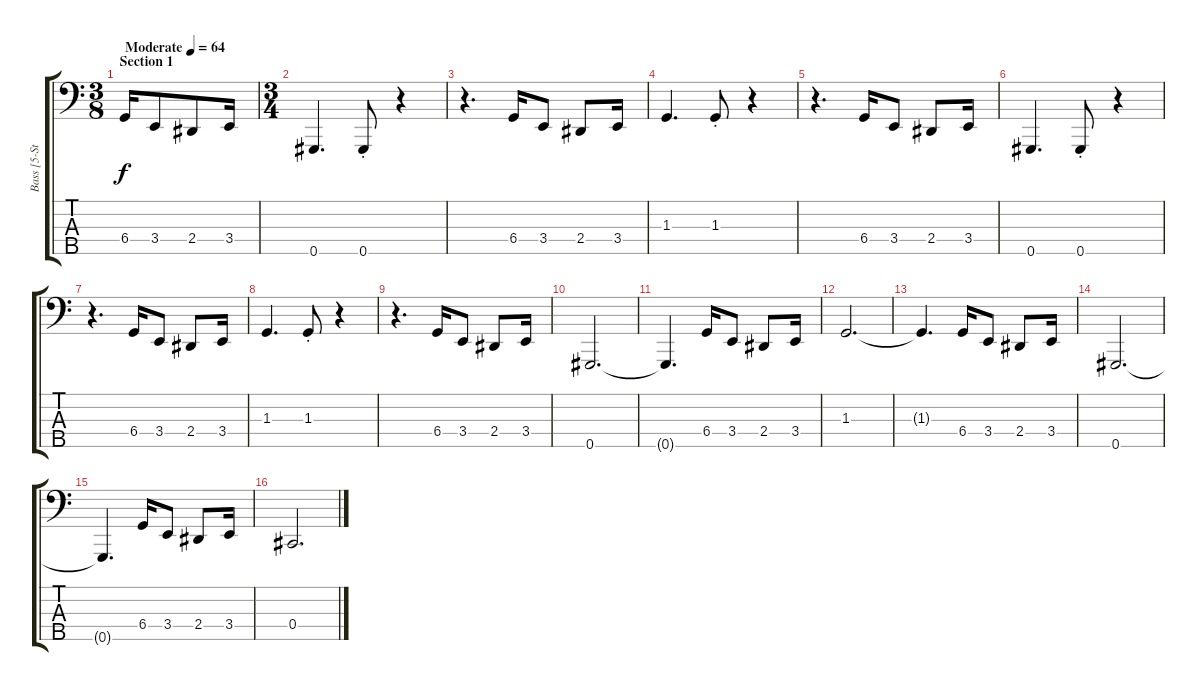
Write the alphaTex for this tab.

\track ("Bass [5-String]" "Bass [5-St") {instrument electricbasspick}
\staff {score tabs}
\tuning (E2 B1 Gb1 Db1 Ab0) {hide}
\ts (3 8)
\section ("" "Section 1")
\tempo (64 "Moderate")
\clef f4
\ks c
6.4.16{dy f instrument electricbasspick} 3.4.8 2.4.8 3.4.16 |
\ts (3 4)
0.5.4{d} 0.5{st}.8 r.4 |
r.4{d} 6.4.16 3.4.8 2.4.8 3.4.16 |
1.3.4{d} 1.3{st}.8 r.4 |
r.4{d} 6.4.16 3.4.8 2.4.8 3.4.16 |
0.5.4{d} 0.5{st}.8 r.4 |
r.4{d} 6.4.16 3.4.8 2.4.8 3.4.16 |
1.3.4{d} 1.3{st}.8 r.4 |
r.4{d} 6.4.16 3.4.8 2.4.8 3.4.16 |
0.5.2{d} |
0.5{t}.4{d} 6.4.16 3.4.8 2.4.8 3.4.16 |
1.3.2{d} |
1.3{t}.4{d} 6.4.16 3.4.8 2.4.8 3.4.16 |
0.5.2{d} |
0.5{t}.4{d} 6.4.16 3.4.8 2.4.8 3.4.16 |
0.4.2{d}
